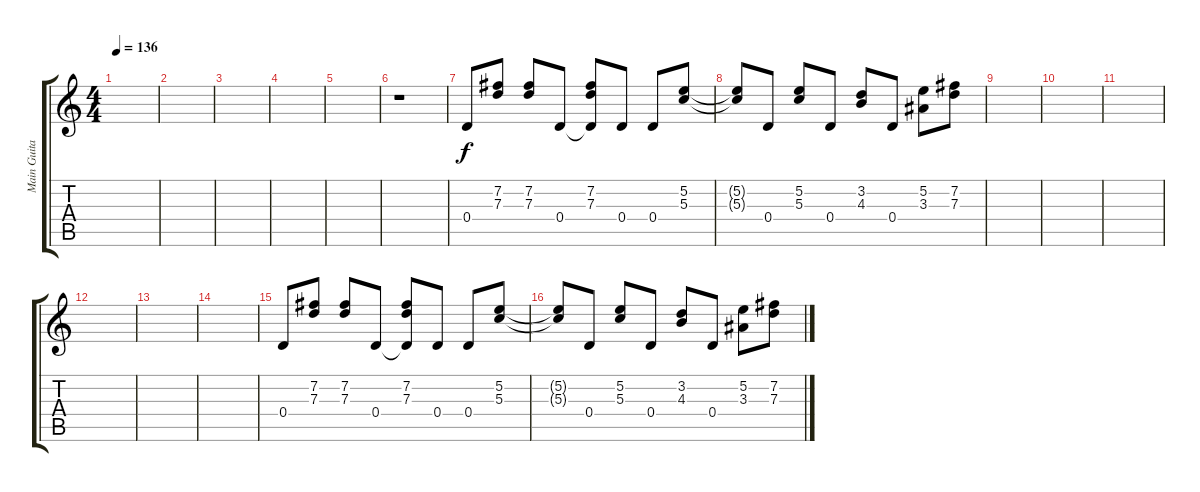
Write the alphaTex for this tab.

\track ("Main Guitar" "Main Guita") {instrument distortionguitar}
\staff {score tabs}
\tuning (E4 B3 G3 D3 A2 E2) {hide}
\ts (4 4)
\tempo 136
\clef g2
\ks c
|
|
|
|
|
r.1 |
0.4.8 (7.2 7.3).8 (7.2 7.3).8 0.4.8 (7.2 7.3 0.4{t}).8 0.4.8 0.4.8 (5.2 5.3).8 |
(5.2{t} 5.3{t}).8 0.4.8 (5.2 5.3).8 0.4.8 (3.2 4.3).8 0.4.8 (5.2 3.3).8 (7.2 7.3).8 |
|
|
|
|
|
|
0.4.8 (7.2 7.3).8 (7.2 7.3).8 0.4.8 (7.2 7.3 0.4{t}).8 0.4.8 0.4.8 (5.2 5.3).8 |
(5.2{t} 5.3{t}).8 0.4.8 (5.2 5.3).8 0.4.8 (3.2 4.3).8 0.4.8 (5.2 3.3).8 (7.2 7.3).8
